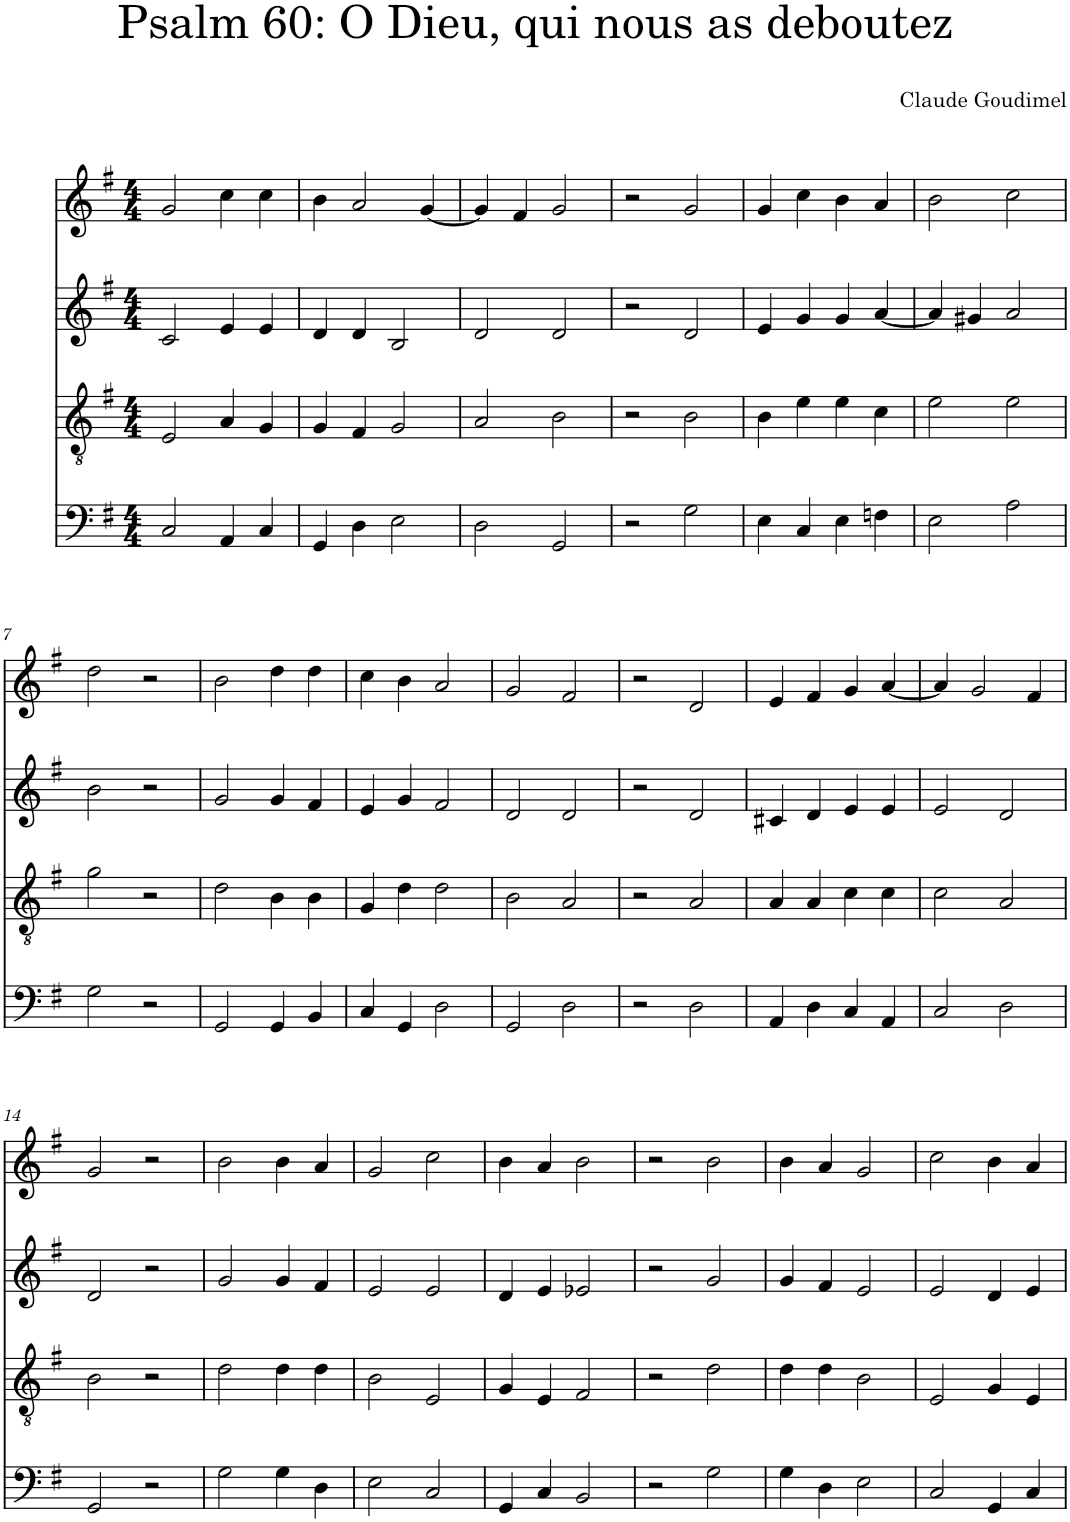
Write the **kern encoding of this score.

**kern	**kern	**kern	**kern
*part4	*part3	*part2	*part1
*staff4	*staff3	*staff2	*staff1
*I"Piano	*I"Piano	*I"Piano	*I"Piano
*I'Pno	*I'Pno	*I'Pno	*I'Pno
*clefF4	*clefGv2	*clefG2	*clefG2
*k[f#]	*k[f#]	*k[f#]	*k[f#]
*M4/4	*M4/4	*M4/4	*M4/4
=1	=1	=1	=1
2C/	2E/	2c/	2g/
4AA/	4A/	4e/	4cc\
4C/	4G/	4e/	4cc\
=2	=2	=2	=2
4GG/	4G/	4d/	4b\
4D\	4F#/	4d/	2a/
2E\	2G/	2B/	.
.	.	.	[4g/
=3	=3	=3	=3
2D\	2A/	2d/	4g/]
.	.	.	4f#/
2GG/	2B\	2d/	2g/
=4	=4	=4	=4
2r	2r	2r	2r
2G\	2B\	2d/	2g/
=5	=5	=5	=5
4E\	4B\	4e/	4g/
4C/	4e\	4g/	4cc\
4E\	4e\	4g/	4b\
4Fn\	4c\	[4a/	4a/
=6	=6	=6	=6
2E\	2e\	4a/]	2b\
.	.	4g#X/	.
2A\	2e\	2a/	2cc\
!!LO:LB:g=z
=7	=7	=7	=7
2G\	2g\	2b\	2dd\
2r	2r	2r	2r
=8	=8	=8	=8
2GG/	2d\	2g/	2b\
4GG/	4B\	4g/	4dd\
4BB/	4B\	4f#/	4dd\
=9	=9	=9	=9
4C/	4G/	4e/	4cc\
4GG/	4d\	4g/	4b\
2D\	2d\	2f#/	2a/
=10	=10	=10	=10
2GG/	2B\	2d/	2g/
2D\	2A/	2d/	2f#/
=11	=11	=11	=11
2r	2r	2r	2r
2D\	2A/	2d/	2d/
=12	=12	=12	=12
4AA/	4A/	4c#X/	4e/
4D\	4A/	4d/	4f#/
4C/	4c\	4e/	4g/
4AA/	4c\	4e/	[4a/
=13	=13	=13	=13
2C/	2c\	2e/	4a/]
.	.	.	2g/
2D\	2A/	2d/	.
.	.	.	4f#/
!!LO:LB:g=z
=14	=14	=14	=14
2GG/	2B\	2d/	2g/
2r	2r	2r	2r
=15	=15	=15	=15
2G\	2d\	2g/	2b\
4G\	4d\	4g/	4b\
4D\	4d\	4f#/	4a/
=16	=16	=16	=16
2E\	2B\	2e/	2g/
2C/	2E/	2e/	2cc\
=17	=17	=17	=17
4GG/	4G/	4d/	4b\
4C/	4E/	4e/	4a/
2BB/	2F#/	2e-X/	2b\
=18	=18	=18	=18
2r	2r	2r	2r
2G\	2d\	2g/	2b\
=19	=19	=19	=19
4G\	4d\	4g/	4b\
4D\	4d\	4f#/	4a/
2E\	2B\	2e/	2g/
=20	=20	=20	=20
2C/	2E/	2e/	2cc\
4GG/	4G/	4d/	4b\
4C/	4E/	4e/	4a/
=	=	=	=
*-	*-	*-	*-
